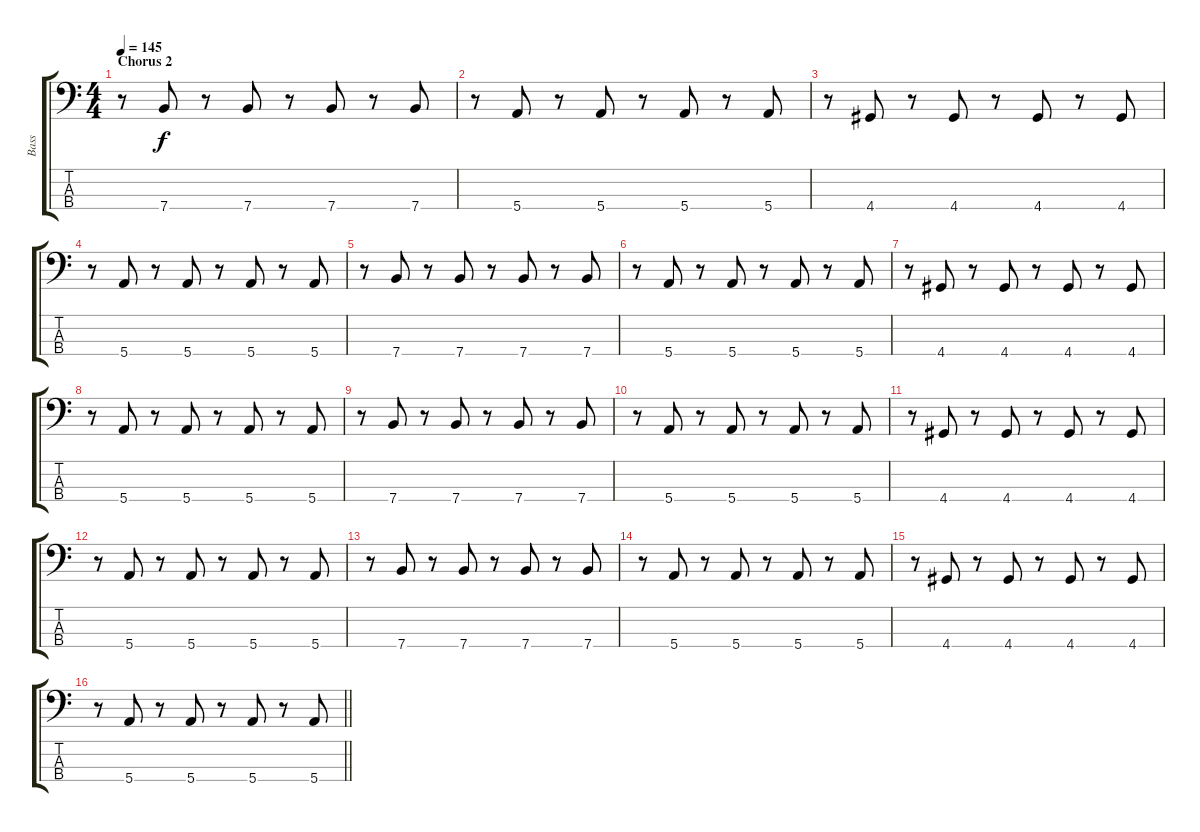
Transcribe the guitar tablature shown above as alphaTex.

\track ("Bass" "Bass") {instrument electricbasspick}
\staff {score tabs}
\tuning (G2 D2 A1 E1) {hide}
\ts (4 4)
\section ("" "Chorus 2")
\tempo 145
\clef f4
\ks c
r.8{dy f} 7.4.8 r.8 7.4.8 r.8 7.4.8 r.8 7.4.8 |
r.8 5.4.8 r.8 5.4.8 r.8 5.4.8 r.8 5.4.8 |
r.8 4.4.8 r.8 4.4.8 r.8 4.4.8 r.8 4.4.8 |
r.8 5.4.8 r.8 5.4.8 r.8 5.4.8 r.8 5.4.8 |
r.8 7.4.8 r.8 7.4.8 r.8 7.4.8 r.8 7.4.8 |
r.8 5.4.8 r.8 5.4.8 r.8 5.4.8 r.8 5.4.8 |
r.8 4.4.8 r.8 4.4.8 r.8 4.4.8 r.8 4.4.8 |
r.8 5.4.8 r.8 5.4.8 r.8 5.4.8 r.8 5.4.8 |
r.8 7.4.8 r.8 7.4.8 r.8 7.4.8 r.8 7.4.8 |
r.8 5.4.8 r.8 5.4.8 r.8 5.4.8 r.8 5.4.8 |
r.8 4.4.8 r.8 4.4.8 r.8 4.4.8 r.8 4.4.8 |
r.8 5.4.8 r.8 5.4.8 r.8 5.4.8 r.8 5.4.8 |
r.8 7.4.8 r.8 7.4.8 r.8 7.4.8 r.8 7.4.8 |
r.8 5.4.8 r.8 5.4.8 r.8 5.4.8 r.8 5.4.8 |
r.8 4.4.8 r.8 4.4.8 r.8 4.4.8 r.8 4.4.8 |
\barLineRight lightlight
r.8 5.4.8 r.8 5.4.8 r.8 5.4.8 r.8 5.4.8
